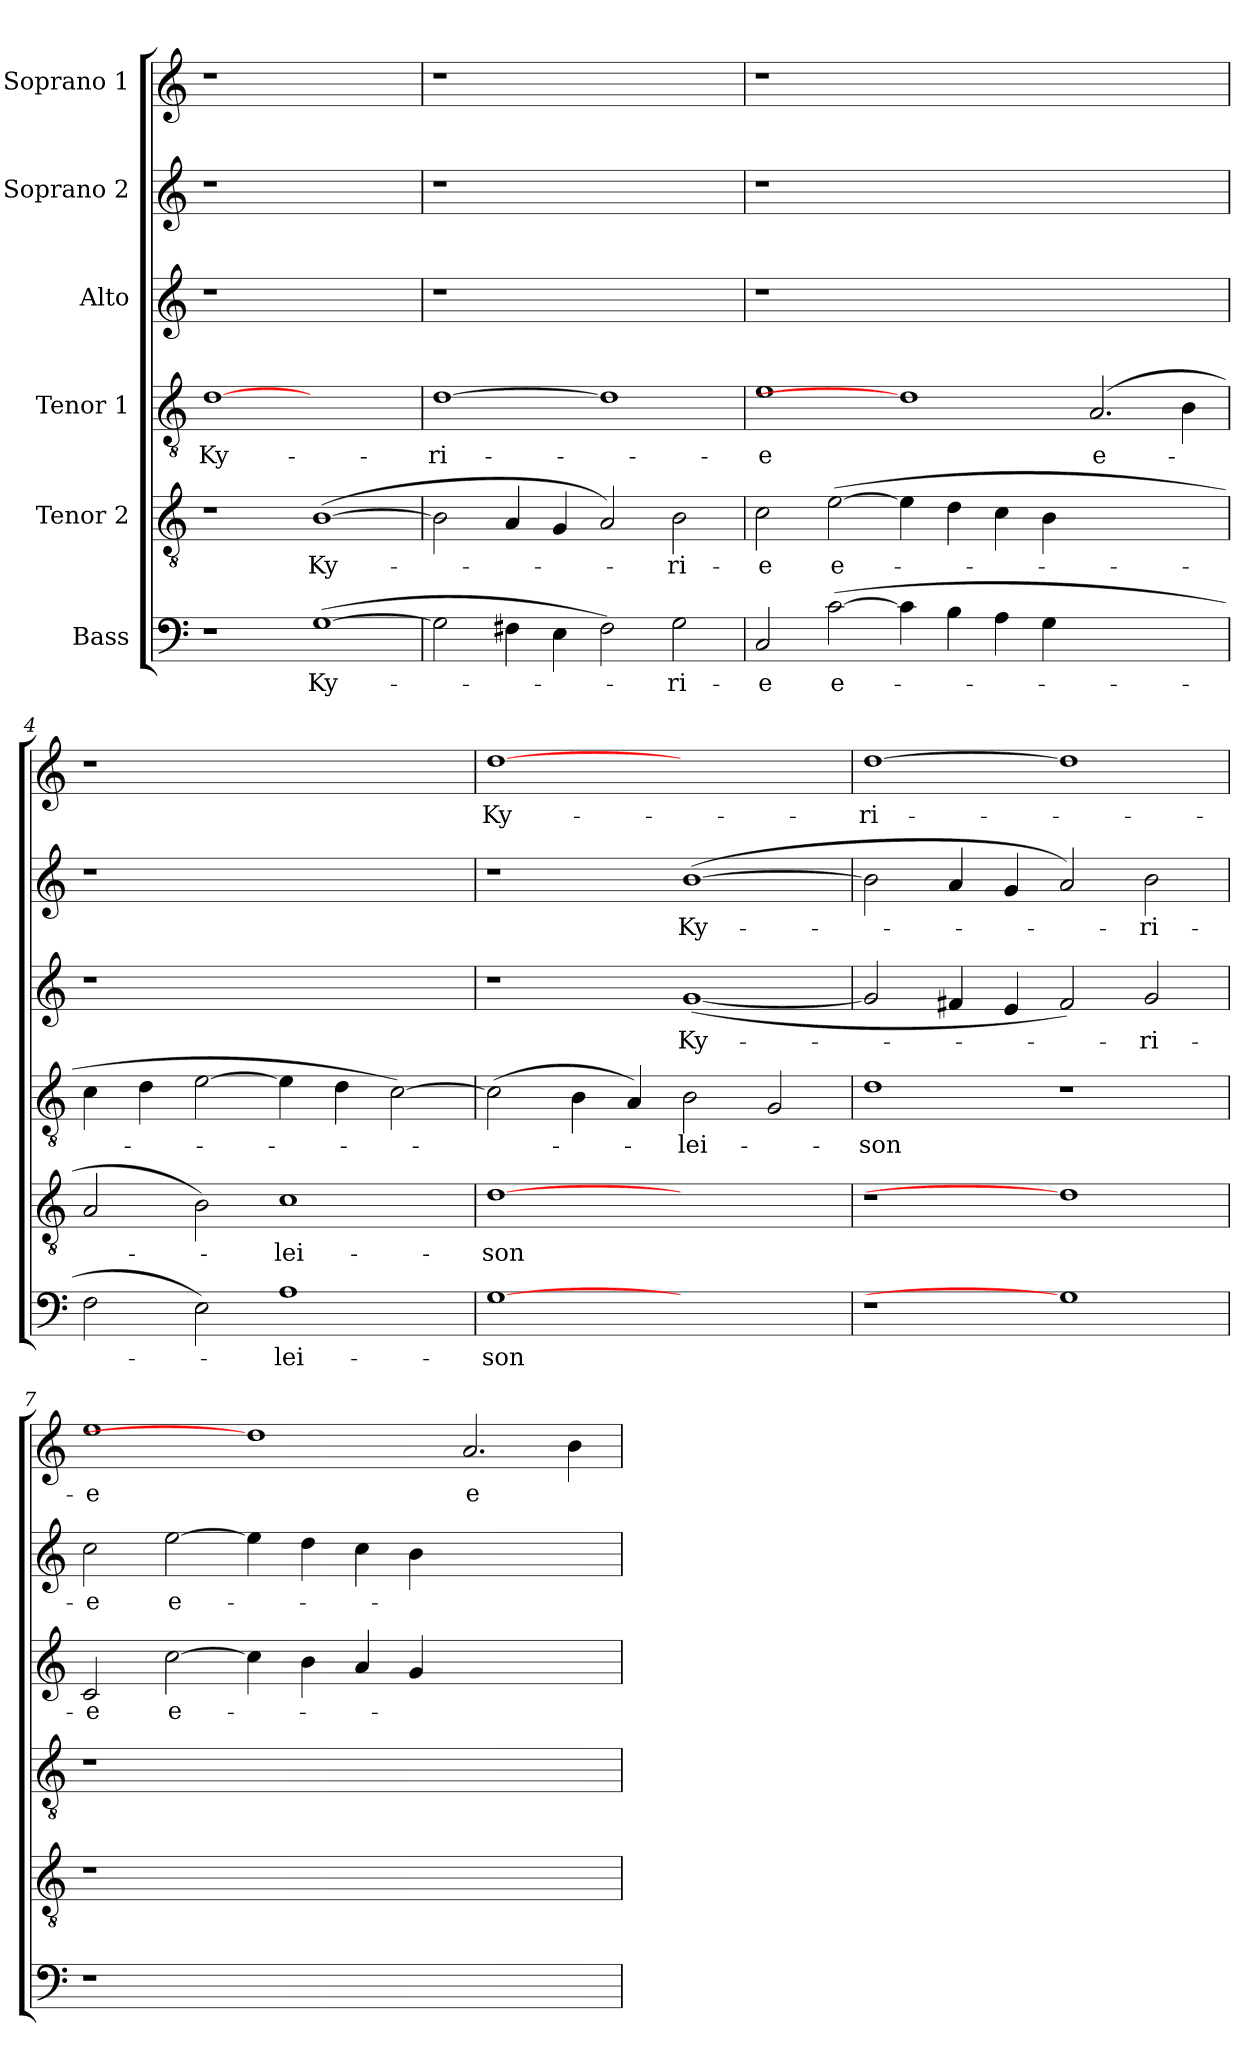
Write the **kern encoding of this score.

**kern	**text	**kern	**text	**kern	**text	**kern	**text	**kern	**text	**kern	**text
*part6	*part6	*part5	*part5	*part4	*part4	*part3	*part3	*part2	*part2	*part1	*part1
*staff6	*staff6	*staff5	*staff5	*staff4	*staff4	*staff3	*staff3	*staff2	*staff2	*staff1	*staff1
*I"Bass	*	*I"Tenor 2	*	*I"Tenor 1	*	*I"Alto	*	*I"Soprano 2	*	*I"Soprano 1	*
*clefF4	*	*clefGv2	*	*clefGv2	*	*clefG2	*	*clefG2	*	*clefG2	*
*k[]	*	*k[]	*	*k[]	*	*k[]	*	*k[]	*	*k[]	*
*C:	*	*C:	*	*C:	*	*C:	*	*C:	*	*C:	*
=1	=1	=1	=1	=1	=1	=1	=1	=1	=1	=1	=1
!	!	!	!	!	!	!	!	!	!	!LO:N:vis=1	!
1r	.	1r	.	[1d	Ky-	1r	.	1r	.	1r	.
([1G	Ky-	([1B	Ky-	1ryy	.	1ryy	.	1ryy	.	1ryy	.
=2	=2	=2	=2	=2	=2	=2	=2	=2	=2	=2	=2
!	!	!	!	!	!	!LO:N:vis=1	!	!LO:N:vis=1	!	!LO:N:vis=1	!
2G\]	.	2B\]	.	[1d	-ri-	1r	.	1r	.	1r	.
4F#X\	.	4A/	.	.	.	.	.	.	.	.	.
4E\	.	4G/	.	.	.	.	.	.	.	.	.
2F#\)	.	2A/)	.	1d]	.	1ryy	.	1ryy	.	1ryy	.
2G\	-ri-	2B\	-ri-	.	.	.	.	.	.	.	.
=3	=3	=3	=3	=3	=3	=3	=3	=3	=3	=3	=3
2C/	-e	2c\	-e	1e	-e	1r	.	1r	.	1r	.
([2c\	e-	([2e\	e-	.	.	.	.	.	.	.	.
4c\]	.	4e\]	.	1d]	.	0ryy	.	0ryy	.	0ryy	.
4B\	.	4d\	.	.	.	.	.	.	.	.	.
4A\	.	4c\	.	.	.	.	.	.	.	.	.
4G\	.	4B\	.	.	.	.	.	.	.	.	.
1ryy	.	1ryy	.	(2.A/	e-	.	.	.	.	.	.
.	.	.	.	4B\	.	.	.	.	.	.	.
=4	=4	=4	=4	=4	=4	=4	=4	=4	=4	=4	=4
2F\	.	2A/	.	4c\	.	1r	.	1r	.	1r	.
.	.	.	.	4d\	.	.	.	.	.	.	.
2E\)	.	2B\)	.	[2e\	.	.	.	.	.	.	.
1A	-lei-	1c	-lei-	4e\]	.	1ryy	.	1ryy	.	1ryy	.
.	.	.	.	4d\	.	.	.	.	.	.	.
.	.	.	.	[2c\)	.	.	.	.	.	.	.
!!LO:LB:g=z
=5	=5	=5	=5	=5	=5	=5	=5	=5	=5	=5	=5
[1G	-son	[1d	-son	(2c\]	-­-	1r	.	1r	.	[1dd	Ky-
.	.	.	.	4B\	.	.	.	.	.	.	.
.	.	.	.	4A/)	.	.	.	.	.	.	.
1ryy	.	1ryy	.	2B\	-lei-	([1g	Ky-	([1b	Ky-	1ryy	.
.	.	.	.	2G/	.	.	.	.	.	.	.
=6	=6	=6	=6	=6	=6	=6	=6	=6	=6	=6	=6
1r	.	1r	.	1d	-son	2g/]	.	2b\]	.	[1dd	-ri-
.	.	.	.	.	.	4f#X/	.	4a/	.	.	.
.	.	.	.	.	.	4e/	.	4g/	.	.	.
1G]	.	1d]	.	1r	.	2f#/)	.	2a/)	.	1dd]	.
.	.	.	.	.	.	2g/	-ri-	2b\	-ri-	.	.
=7	=7	=7	=7	=7	=7	=7	=7	=7	=7	=7	=7
1r	.	1r	.	1r	.	2c/	-e	2cc\	-e	1ee	-e
.	.	.	.	.	.	[2cc\	e-	[2ee\	e-	.	.
0ryy	.	0ryy	.	0ryy	.	4cc\]	.	4ee\]	.	1dd]	.
.	.	.	.	.	.	4b\	.	4dd\	.	.	.
.	.	.	.	.	.	4a/	.	4cc\	.	.	.
.	.	.	.	.	.	4g/	.	4b\	.	.	.
.	.	.	.	.	.	1ryy	.	1ryy	.	2.a/	e
.	.	.	.	.	.	.	.	.	.	4b\	.
=	=	=	=	=	=	=	=	=	=	=	=
*-	*-	*-	*-	*-	*-	*-	*-	*-	*-	*-	*-
